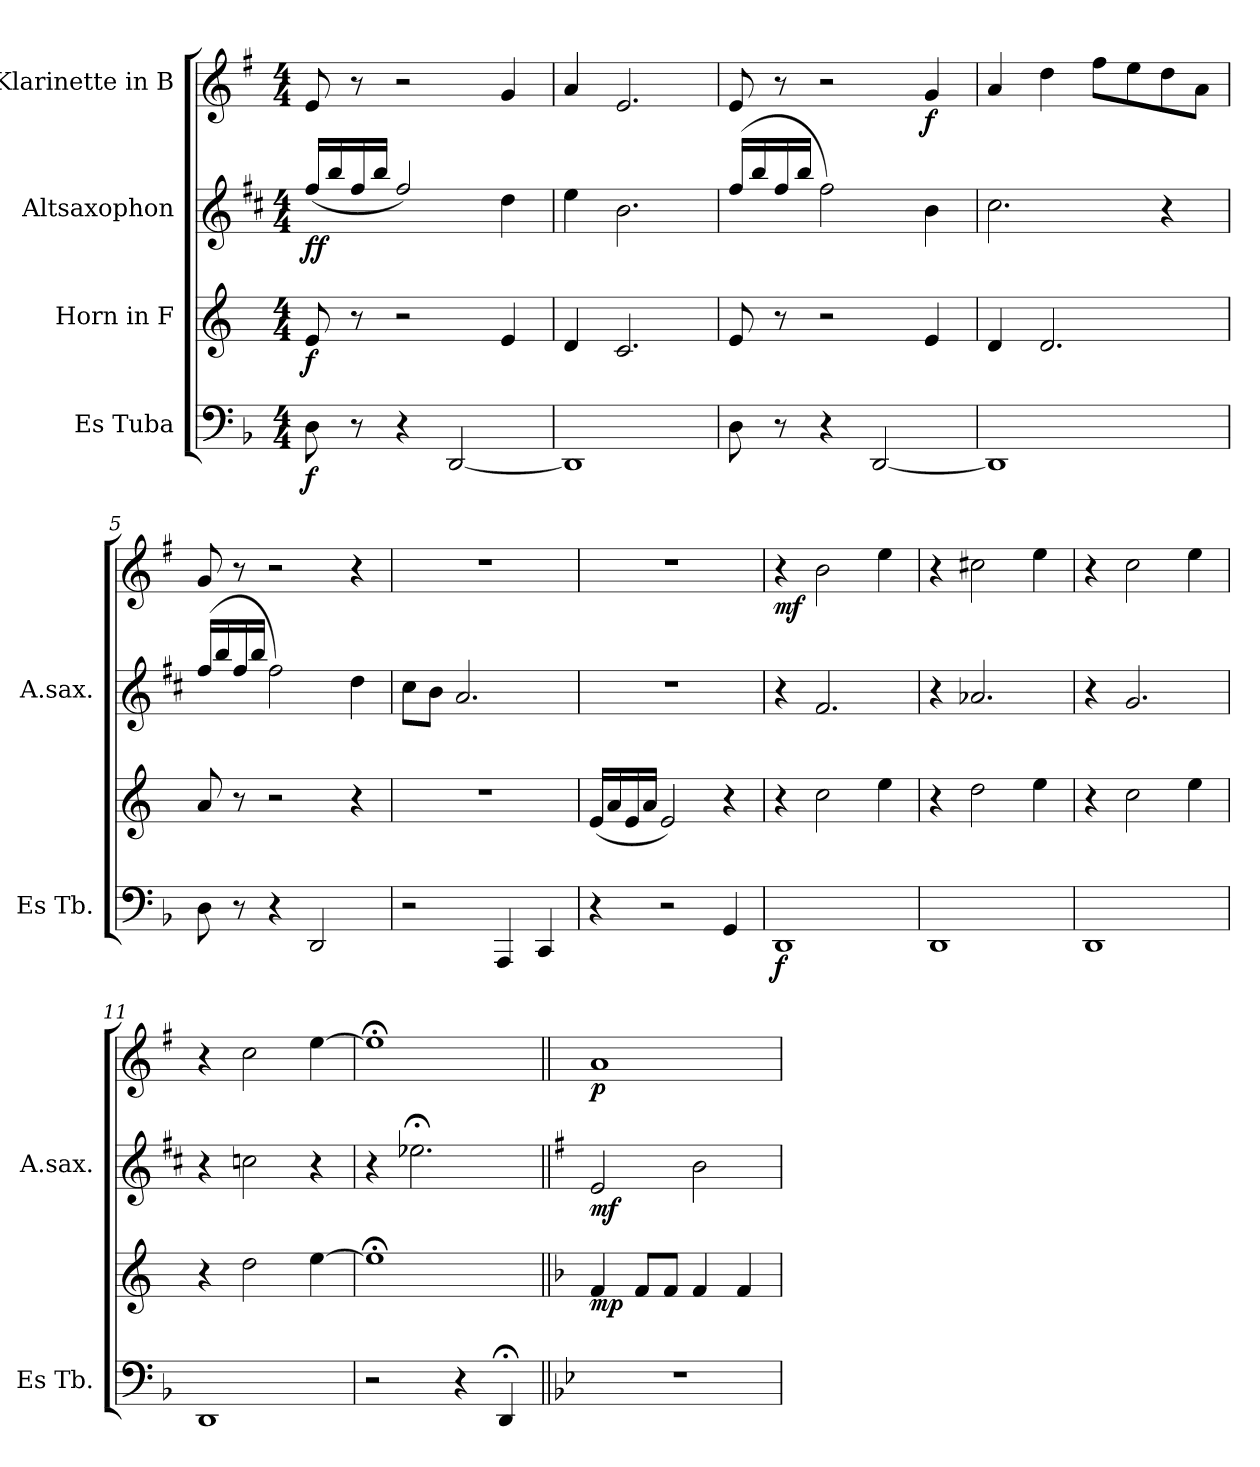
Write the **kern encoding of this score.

**kern	**dynam	**kern	**dynam	**kern	**dynam	**kern	**dynam
*part4	*part4	*part3	*part3	*part2	*part2	*part1	*part1
*staff4	*staff4	*staff3	*staff3	*staff2	*staff2	*staff1	*staff1
*I"Es Tuba	*	*I"Horn in F	*	*I"Altsaxophon	*	*I"Klarinette in B	*
*I'Es Tb.	*	*	*	*I'A.sax.	*	*	*
*clefF4	*	*clefG2	*	*clefG2	*	*clefG2	*
*	*	*ITrd4c7	*	*ITrd5c9	*	*ITrd1c2	*
*k[b-]	*	*k[b-]	*	*k[b-]	*	*k[b-]	*
*M4/4	*	*M4/4	*	*M4/4	*	*M4/4	*
*MM90	*	*MM90	*	*MM90	*	*MM90	*
=1	=1	=1	=1	=1	=1	=1	=1
!	!LO:DY:b	!	!LO:DY:b	!	!LO:DY:b	!	!
8D\	f	8A/	f	(<16a/LL	ff	8d/	.
.	.	.	.	16dd/	.	.	.
8r	.	8r	.	16a/	.	8r	.
.	.	.	.	16dd/JJ	.	.	.
4r	.	2r	.	2a/)	.	2r	.
[2DD/	.	.	.	.	.	.	.
.	.	4A/	.	4f\	.	4f/	.
=2	=2	=2	=2	=2	=2	=2	=2
1DD]	.	4G/	.	4g\	.	4g/	.
.	.	2.F/	.	2.d\	.	2.d/	.
=3	=3	=3	=3	=3	=3	=3	=3
8D\	.	8A/	.	(<16a/LL	.	8d/	.
.	.	.	.	16dd/	.	.	.
8r	.	8r	.	16a/	.	8r	.
.	.	.	.	16dd/JJ	.	.	.
4r	.	2r	.	2a\)	.	2r	.
[2DD/	.	.	.	.	.	.	.
!	!	!	!	!	!	!	!LO:DY:b
.	.	4A/	.	4d\	.	4f/	f
=4	=4	=4	=4	=4	=4	=4	=4
1DD]	.	4G/	.	2.e\	.	4g/	.
.	.	2.G/	.	.	.	4cc\	.
.	.	.	.	.	.	8ee\L	.
.	.	.	.	.	.	8dd\	.
.	.	.	.	4r	.	8cc\	.
.	.	.	.	.	.	8g\J	.
=5	=5	=5	=5	=5	=5	=5	=5
8D\	.	8d/	.	(<16a/LL	.	8f/	.
.	.	.	.	16dd/	.	.	.
8r	.	8r	.	16a/	.	8r	.
.	.	.	.	16dd/JJ	.	.	.
4r	.	2r	.	2a\)	.	2r	.
2DD/	.	.	.	.	.	.	.
.	.	4r	.	4f\	.	4r	.
=6	=6	=6	=6	=6	=6	=6	=6
2r	.	1r	.	8e\L	.	1r	.
.	.	.	.	8d\J	.	.	.
.	.	.	.	2.c/	.	.	.
4AAA/	.	.	.	.	.	.	.
4CC/	.	.	.	.	.	.	.
!!LO:LB:g=z
=7	=7	=7	=7	=7	=7	=7	=7
4r	.	(<16A/LL	.	1r	.	1r	.
.	.	16d/	.	.	.	.	.
.	.	16A/	.	.	.	.	.
.	.	16d/JJ	.	.	.	.	.
2r	.	2A/)	.	.	.	.	.
4GG/	.	4r	.	.	.	.	.
=8	=8	=8	=8	=8	=8	=8	=8
!	!LO:DY:b	!	!	!	!	!	!LO:DY:b
1DD	f	4r	.	4r	.	4r	mf
.	.	2f\	.	2.A/	.	2a\	.
.	.	4a\	.	.	.	4dd\	.
=9	=9	=9	=9	=9	=9	=9	=9
1DD	.	4r	.	4r	.	4r	.
.	.	2g\	.	2.c-X/	.	2bn\	.
.	.	4a\	.	.	.	4dd\	.
=10	=10	=10	=10	=10	=10	=10	=10
1DD	.	4r	.	4r	.	4r	.
.	.	2f\	.	2.B-/	.	2b-\	.
.	.	4a\	.	.	.	4dd\	.
=11	=11	=11	=11	=11	=11	=11	=11
1DD	.	4r	.	4r	.	4r	.
.	.	2g\	.	2e-X\	.	2b-\	.
.	.	[4a\	.	4r	.	[4dd\	.
=12	=12	=12	=12	=12	=12	=12	=12
*	*	*	*	*	*	*MM70	*
*	*	*	*	*	*	*^	*
2r	.	1a;<Z]	.	4r	.	1dd;<Z]	2.ryy	.
.	.	.	.	2.g-X;<Z\	.	.	.	.
4r	.	.	.	.	.	.	.	.
*	*	*	*	*	*	*MM30	*	*
4DD;<Z/	.	.	.	.	.	.	4ryy	.
*	*	*	*	*	*	*v	*v	*
=13||	=13||	=13||	=13||	=13||	=13||	=13||	=13||
*k[b-e-]	*	*k[b-e-]	*	*k[b-e-]	*	*k[b-e-]	*
*	*	*	*	*	*	*MM80	*
*	*	*	*	*	*	*^	*
!	!	!	!LO:DY:b	!	!LO:DY:b	!	!	!LO:DY:b
*	*	*	*	*	*	*v	*v	*
1r	.	4B-/	mp	2G/	mf	1g	p
.	.	8B-/L	.	.	.	.	.
.	.	8B-/J	.	.	.	.	.
.	.	4B-/	.	2d\	.	.	.
.	.	4B-/	.	.	.	.	.
=	=	=	=	=	=	=	=
*-	*-	*-	*-	*-	*-	*-	*-
